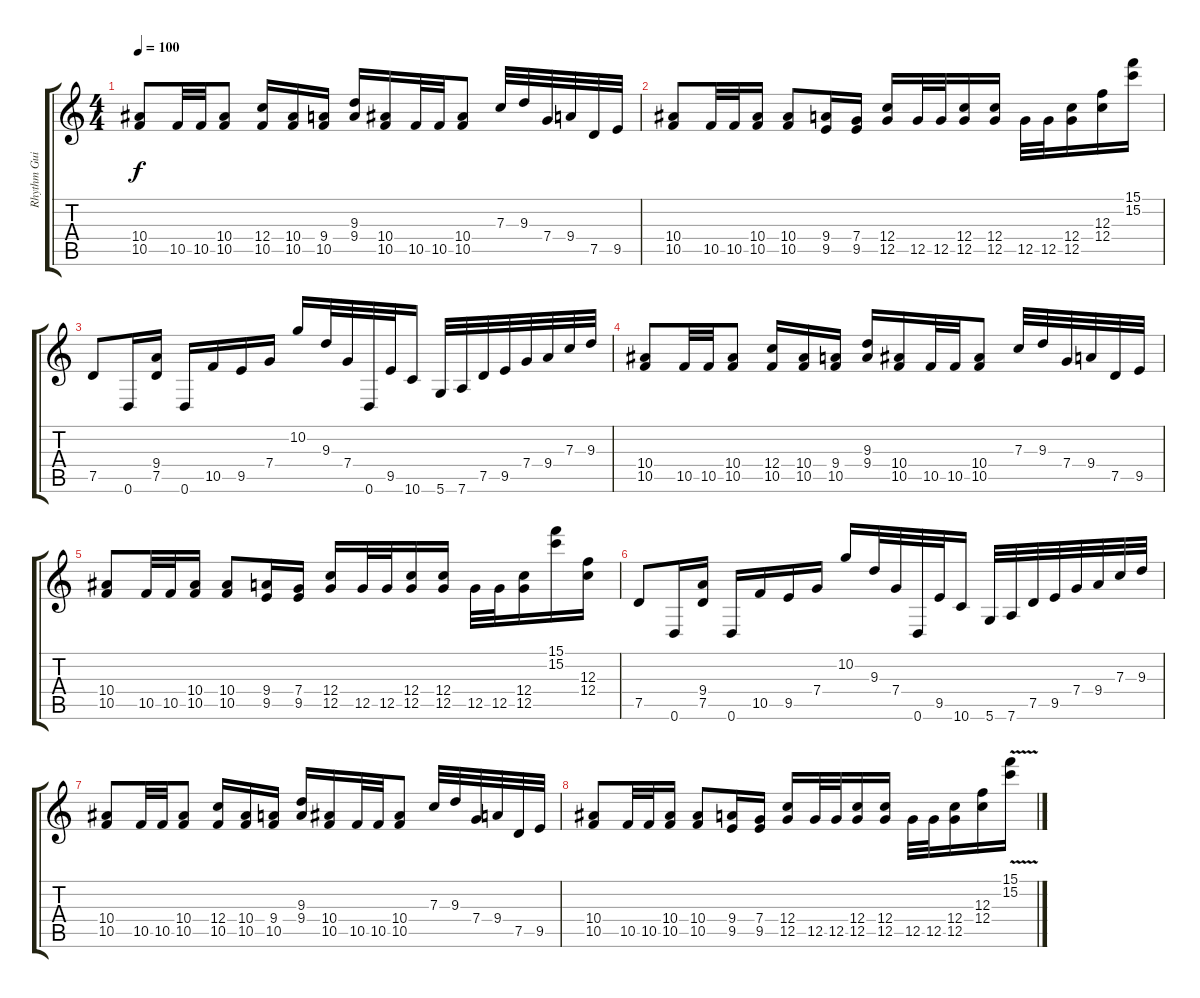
\track ("Rhythm Guitar" "Rhythm Gui") {instrument distortionguitar}
\staff {score tabs}
\tuning (D4 A3 F3 C3 G2 D2) {hide}
\ts (4 4)
\tempo 100
\clef g2
\ks c
(10.4 10.5).8{dy f} 10.5.32 10.5.32 (10.4 10.5).8 (12.4 10.5).16 (10.4 10.5).16 (9.4 10.5).16 (9.3 9.4).16 (10.4 10.5).16 10.5.32 10.5.32 (10.4 10.5).8 7.3.32 9.3.32 7.4.32 9.4.32 7.5.32 9.5.32 |
(10.4 10.5).8 10.5.32 10.5.32 (10.4 10.5).16 (10.4 10.5).8 (9.4 9.5).16 (7.4 9.5).16 (12.4 12.5).16 12.5.32 12.5.32 (12.4 12.5).16 (12.4 12.5).16 12.5.32 12.5.32 (12.4 12.5).16 (12.3 12.4).16 (15.1 15.2).16 |
7.5.8 0.6.16 (9.4 7.5).16 0.6.16 10.5.16 9.5.16 7.4.16 10.2.16 9.3.32 7.4.32 0.6.32 9.5.32 10.6.16 5.6.32 7.6.32 7.5.32 9.5.32 7.4.32 9.4.32 7.3.32 9.3.32 |
(10.4 10.5).8 10.5.32 10.5.32 (10.4 10.5).8 (12.4 10.5).16 (10.4 10.5).16 (9.4 10.5).16 (9.3 9.4).16 (10.4 10.5).16 10.5.32 10.5.32 (10.4 10.5).8 7.3.32 9.3.32 7.4.32 9.4.32 7.5.32 9.5.32 |
(10.4 10.5).8 10.5.32 10.5.32 (10.4 10.5).16 (10.4 10.5).8 (9.4 9.5).16 (7.4 9.5).16 (12.4 12.5).16 12.5.32 12.5.32 (12.4 12.5).16 (12.4 12.5).16 12.5.32 12.5.32 (12.4 12.5).16 (15.1 15.2).16 (12.3 12.4).16 |
7.5.8 0.6.16 (9.4 7.5).16 0.6.16 10.5.16 9.5.16 7.4.16 10.2.16 9.3.32 7.4.32 0.6.32 9.5.32 10.6.16 5.6.32 7.6.32 7.5.32 9.5.32 7.4.32 9.4.32 7.3.32 9.3.32 |
(10.4 10.5).8 10.5.32 10.5.32 (10.4 10.5).8 (12.4 10.5).16 (10.4 10.5).16 (9.4 10.5).16 (9.3 9.4).16 (10.4 10.5).16 10.5.32 10.5.32 (10.4 10.5).8 7.3.32 9.3.32 7.4.32 9.4.32 7.5.32 9.5.32 |
(10.4 10.5).8 10.5.32 10.5.32 (10.4 10.5).16 (10.4 10.5).8 (9.4 9.5).16 (7.4 9.5).16 (12.4 12.5).16 12.5.32 12.5.32 (12.4 12.5).16 (12.4 12.5).16 12.5.32 12.5.32 (12.4 12.5).16 (12.3 12.4).16 (15.1{v} 15.2{v}).16
